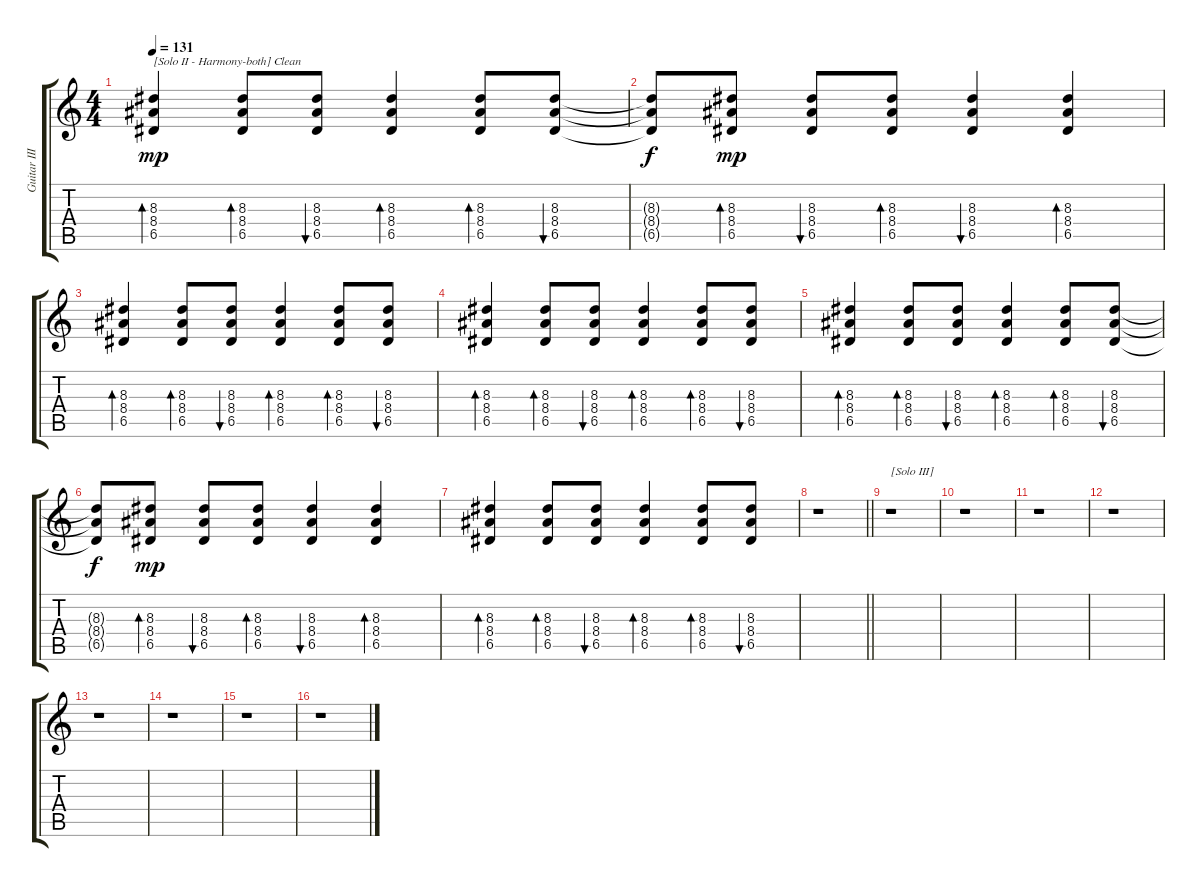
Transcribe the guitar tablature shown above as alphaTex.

\track ("Guitar III" "Guitar III") {instrument acousticguitarsteel}
\staff {score tabs}
\tuning (E4 B3 G3 D3 A2 E2) {hide}
\ts (4 4)
\tempo 131
\clef g2
\ks c
(8.3 8.4 6.5).4{bd 120 txt "[Solo II - Harmony-both] Clean" dy mp instrument acousticguitarsteel} (8.3 8.4 6.5).8{bd 120} (8.3 8.4 6.5).8{bu 120} (8.3 8.4 6.5).4{bd 60} (8.3 8.4 6.5).8{bd 60} (8.3 8.4 6.5).8{bu 60} |
(8.3{t} 8.4{t} 6.5{t}).8{dy f} (8.3 8.4 6.5).8{bd 120 dy mp} (8.3 8.4 6.5).8{bu 120} (8.3 8.4 6.5).8{bd 60} (8.3 8.4 6.5).4{bu 60} (8.3 8.4 6.5).4{bd 60} |
(8.3 8.4 6.5).4{bd 120} (8.3 8.4 6.5).8{bd 120} (8.3 8.4 6.5).8{bu 120} (8.3 8.4 6.5).4{bd 60} (8.3 8.4 6.5).8{bd 60} (8.3 8.4 6.5).8{bu 60} |
(8.3 8.4 6.5).4{bd 120} (8.3 8.4 6.5).8{bd 120} (8.3 8.4 6.5).8{bu 120} (8.3 8.4 6.5).4{bd 60} (8.3 8.4 6.5).8{bd 60} (8.3 8.4 6.5).8{bu 60} |
(8.3 8.4 6.5).4{bd 120} (8.3 8.4 6.5).8{bd 120} (8.3 8.4 6.5).8{bu 120} (8.3 8.4 6.5).4{bd 60} (8.3 8.4 6.5).8{bd 60} (8.3 8.4 6.5).8{bu 60} |
(8.3{t} 8.4{t} 6.5{t}).8{dy f} (8.3 8.4 6.5).8{bd 120 dy mp} (8.3 8.4 6.5).8{bu 120} (8.3 8.4 6.5).8{bd 60} (8.3 8.4 6.5).4{bu 60} (8.3 8.4 6.5).4{bd 60} |
(8.3 8.4 6.5).4{bd 120} (8.3 8.4 6.5).8{bd 120} (8.3 8.4 6.5).8{bu 120} (8.3 8.4 6.5).4{bd 60} (8.3 8.4 6.5).8{bd 60} (8.3 8.4 6.5).8{bu 60} |
\barLineRight lightlight
r.1 |
r.1{txt "[Solo III]"} |
r.1 |
r.1 |
r.1 |
r.1 |
r.1 |
r.1 |
r.1
